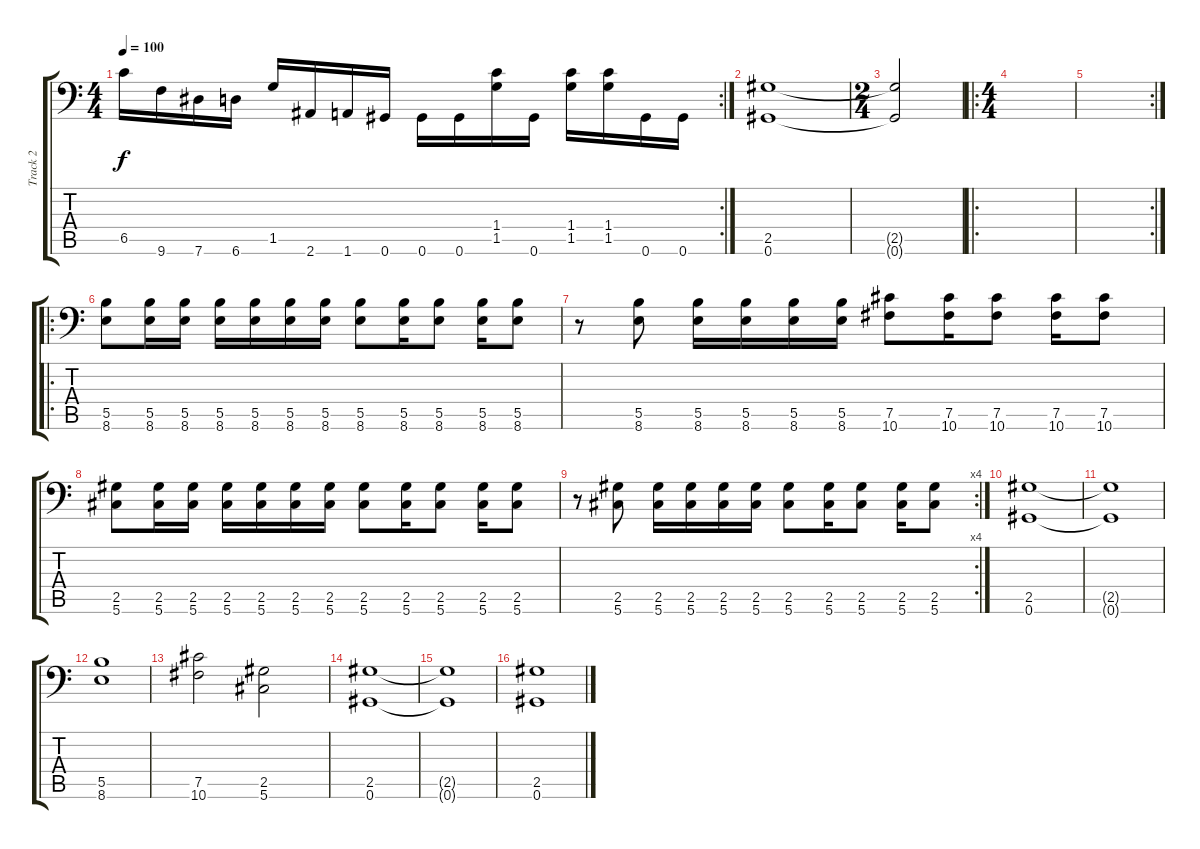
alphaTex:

\track ("Track 2" "Track 2") {instrument overdrivenguitar}
\staff {score tabs}
\tuning (Db4 Ab3 E3 B2 Gb2 Ab1) {hide}
\rc 2
\ts (4 4)
\tempo 100
\clef f4
\ks c
6.5.16{dy f} 9.6.16 7.6.16 6.6.16 1.5.16 2.6.16 1.6.16 0.6.16 0.6.16 0.6.16 (1.4 1.5).16 0.6.16 (1.4 1.5).16 (1.4 1.5).16 0.6.16 0.6.16 |
(2.5 0.6).1 |
\ts (2 4)
(2.5{t} 0.6{t}).2 |
\ro
\ts (4 4)
|
\rc 2
|
\ro
(5.5 8.6).8 (5.5 8.6).16 (5.5 8.6).16 (5.5 8.6).16 (5.5 8.6).16 (5.5 8.6).16 (5.5 8.6).16 (5.5 8.6).8 (5.5 8.6).16 (5.5 8.6).8 (5.5 8.6).16 (5.5 8.6).8 |
r.8 (5.5 8.6).8 (5.5 8.6).16 (5.5 8.6).16 (5.5 8.6).16 (5.5 8.6).16 (7.5 10.6).8 (7.5 10.6).16 (7.5 10.6).8 (7.5 10.6).16 (7.5 10.6).8 |
(2.5 5.6).8 (2.5 5.6).16 (2.5 5.6).16 (2.5 5.6).16 (2.5 5.6).16 (2.5 5.6).16 (2.5 5.6).16 (2.5 5.6).8 (2.5 5.6).16 (2.5 5.6).8 (2.5 5.6).16 (2.5 5.6).8 |
\rc 4
r.8 (2.5 5.6).8 (2.5 5.6).16 (2.5 5.6).16 (2.5 5.6).16 (2.5 5.6).16 (2.5 5.6).8 (2.5 5.6).16 (2.5 5.6).8 (2.5 5.6).16 (2.5 5.6).8 |
(2.5 0.6).1 |
(2.5{t} 0.6{t}).1 |
(5.5 8.6).1 |
(7.5 10.6).2 (2.5 5.6).2 |
(2.5 0.6).1 |
(2.5{t} 0.6{t}).1 |
(2.5 0.6).1
